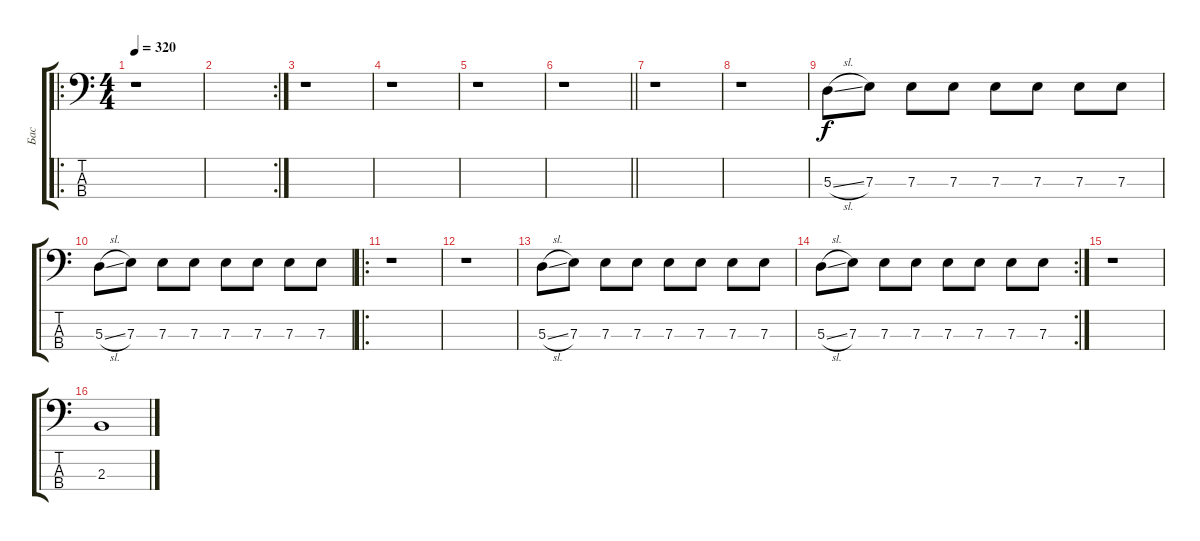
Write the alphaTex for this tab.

\track ("Бас" "Бас") {instrument electricbasspick}
\staff {score tabs}
\tuning (G2 D2 A1 E1) {hide}
\ro
\ts (4 4)
\tempo 320
\clef f4
\ks c
r.1{dy f instrument electricbasspick} |
\rc 2
|
r.1 |
r.1 |
r.1 |
\barLineRight lightlight
r.1 |
r.1 |
r.1 |
5.3{sl}.8 7.3.8 7.3.8 7.3.8 7.3.8 7.3.8 7.3.8 7.3.8 |
5.3{sl}.8 7.3.8 7.3.8 7.3.8 7.3.8 7.3.8 7.3.8 7.3.8 |
\ro
r.1 |
r.1 |
5.3{sl}.8 7.3.8 7.3.8 7.3.8 7.3.8 7.3.8 7.3.8 7.3.8 |
\rc 2
5.3{sl}.8 7.3.8 7.3.8 7.3.8 7.3.8 7.3.8 7.3.8 7.3.8 |
r.1 |
2.3.1
